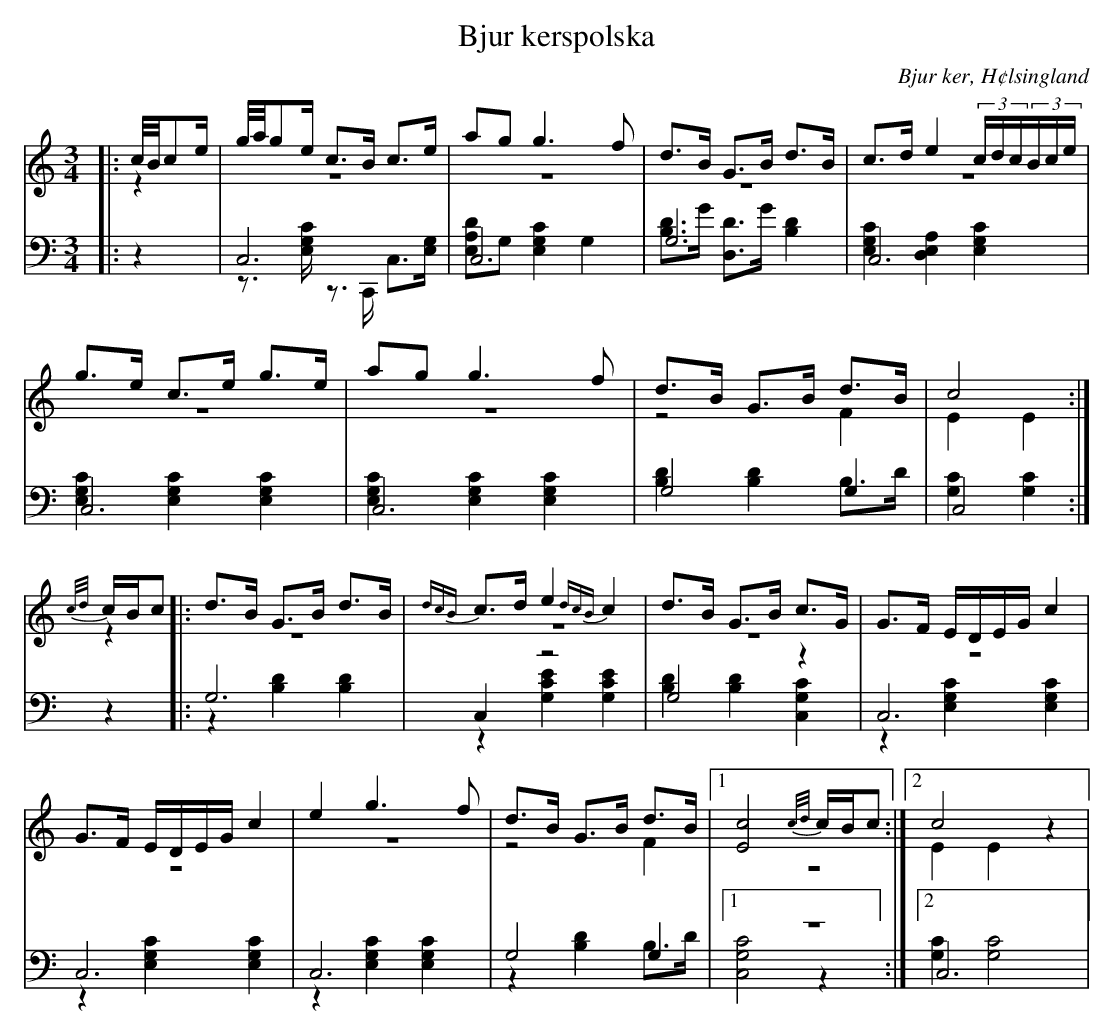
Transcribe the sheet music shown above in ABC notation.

X:1
T: Bjur kerspolska
O: Bjur ker, H¢lsingland
M: 3/4
L: 1/8
K: C
V:1
V:2 merge
V:3
V:4 merge
V:1
|:c//B//ce/|g//a//ge/ c>B c>e|ag g3 f|d>B G>B d>B|c>d e2 (3c/d/c/(3B/c/e/|
g>e c>e g>e|ag g3 f|d>B G>B d>B|c4:|
{c/d/}c/B/c |:d>B G>B d>B|{dcB}c>d e2 {dcB}c2|d>B G>B c>G|G>F E/D/E/G/ c2|
G>F E/D/E/G/ c2|e2 g3 f|d>B G>B d>B|1 [E4c4] {c/d/}c/B/c:|2 c4 z2|
V:2
|:z2|z6|z6|z6|z6|
z6|z6|z4 F2|E2 E2:|
z2|:z6|z6|z6|z6|
 z6|z6|z4 F2|1 z6:|2 E2 E2 z2|
V:3 clef=bass
|:z2|C,6|C,6|G,6|C,6|
C,6|C,6|G,4 G,2|C,4:|
z2|:G,6|C,2 z4|G,4 z2|C,6|
 C,6|C,6|G,4 G,2|1 z6:|2 C,6|
V:4 clef=bass
|:z2|z>[E,G,C] z>C,, C,>[E,G,]|[E,A,D]G, [E,2G,2C2] G,2|[B,D]>G [D,D]>G [B,2D2]|[E,2G,2C2] [E,2A,2D,2] [E,2G,2C2]|
[E,2G,2C2] [E,2G,2C2] [E,2G,2C2]|[E,2G,2C2] [E,2G,2C2] [E,2G,2C2]|[B,2D2] [B,2D2] B,>D|[G,2C2][G,2C2]:|
z2|:z2 [B,2D2] [B,2D2]|z2 [G,2C2E2] [G,2C2E2]|[B,2D2][B,2D2] [C,2G,2C2]|z2 [E,2G,2C2] [E,2G,2C2]|
z2 [E,2G,2C2] [E,2G,2C2]|z2 [E,2G,2C2] [E,2G,2C2]|z2 [B,2D2] B,>D|1 [C,4G,4C4] z2:|2 [G,2C2] [G,4C4]|
